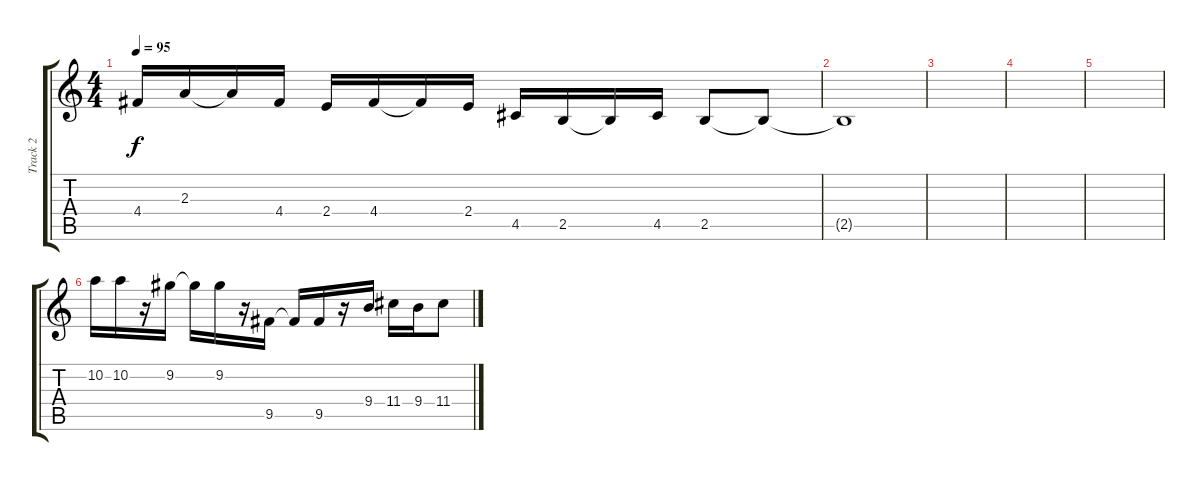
\track ("Track 2" "Track 2") {instrument distortionguitar}
\staff {score tabs}
\tuning (E4 B3 G3 D3 A2 E2) {hide}
\ts (4 4)
\tempo 95
\clef g2
\ks c
4.4.16{dy f instrument distortionguitar} 2.3.16 2.3{t}.16 4.4.16 2.4.16 4.4.16 4.4{t}.16 2.4.16 4.5.16 2.5.16 2.5{t}.16 4.5.16 2.5.8 2.5{t}.8 |
2.5{t}.1 |
|
|
|
10.2.16 10.2.16 r.16 9.2.16 9.2{t}.16 9.2.16 r.16 9.5.16 9.5{t}.16 9.5.16 r.16 9.4.16 11.4.16 9.4.16 11.4.8
